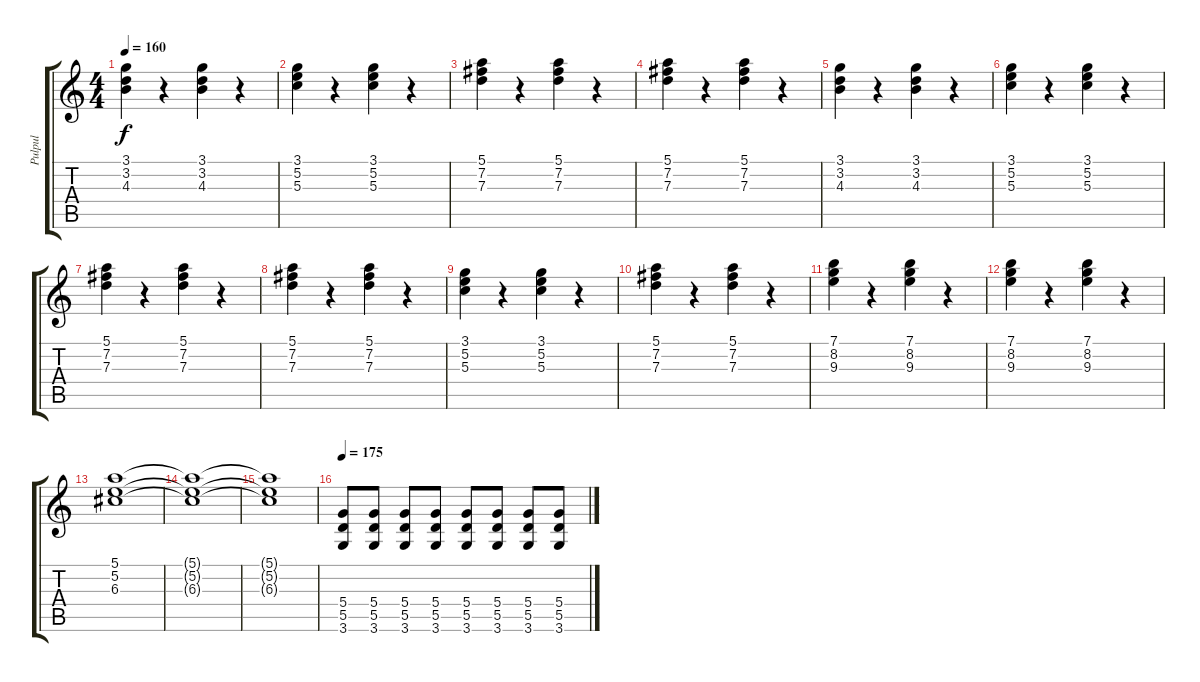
\track ("Pulpul" "Pulpul") {instrument electricguitarclean}
\staff {score tabs}
\tuning (E4 B3 G3 D3 A2 E2) {hide}
\ts (4 4)
\tempo 160
\clef g2
\ks c
(3.1 3.2 4.3).4{dy f} r.4 (3.1 3.2 4.3).4 r.4 |
(3.1 5.2 5.3).4 r.4 (3.1 5.2 5.3).4 r.4 |
(5.1 7.2 7.3).4 r.4 (5.1 7.2 7.3).4 r.4 |
(5.1 7.2 7.3).4 r.4 (5.1 7.2 7.3).4 r.4 |
(3.1 3.2 4.3).4 r.4 (3.1 3.2 4.3).4 r.4 |
(3.1 5.2 5.3).4 r.4 (3.1 5.2 5.3).4 r.4 |
(5.1 7.2 7.3).4 r.4 (5.1 7.2 7.3).4 r.4 |
(5.1 7.2 7.3).4 r.4 (5.1 7.2 7.3).4 r.4 |
(3.1 5.2 5.3).4 r.4 (3.1 5.2 5.3).4 r.4 |
(5.1 7.2 7.3).4 r.4 (5.1 7.2 7.3).4 r.4 |
(7.1 8.2 9.3).4 r.4 (7.1 8.2 9.3).4 r.4 |
(7.1 8.2 9.3).4 r.4 (7.1 8.2 9.3).4 r.4 |
(5.1 5.2 6.3).1 |
(5.1{t} 5.2{t} 6.3{t}).1 |
(5.1{t} 5.2{t} 6.3{t}).1 |
\tempo 200
\tempo 175
(5.4 5.5 3.6).8{instrument overdrivenguitar} (5.4 5.5 3.6).8 (5.4 5.5 3.6).8 (5.4 5.5 3.6).8 (5.4 5.5 3.6).8 (5.4 5.5 3.6).8 (5.4 5.5 3.6).8 (5.4 5.5 3.6).8
